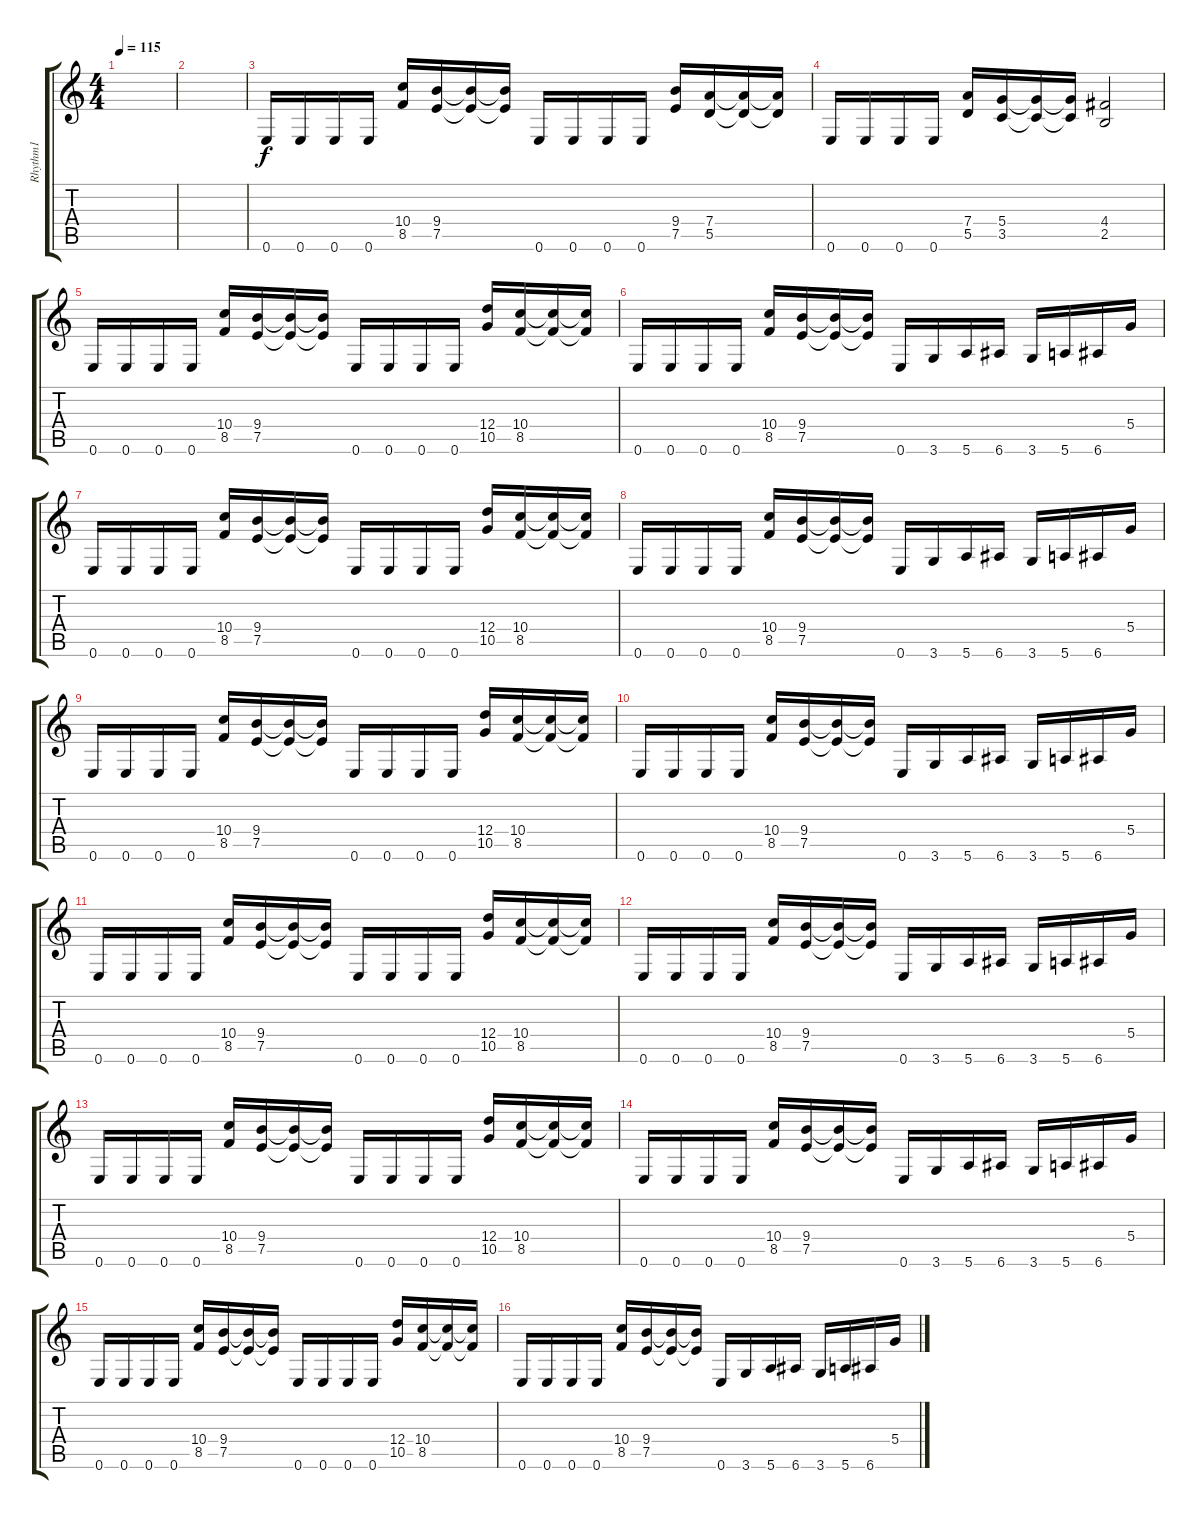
\track ("Rhythm1" "Rhythm1") {instrument overdrivenguitar}
\staff {score tabs}
\tuning (E4 B3 G3 D3 A2 E2) {hide}
\ts (4 4)
\tempo 115
\clef g2
\ks c
|
|
0.6.16 0.6.16 0.6.16 0.6.16 (10.4 8.5).16 (9.4 7.5).16 (9.4{t} 7.5{t}).16 (9.4{t} 7.5{t}).16 0.6.16 0.6.16 0.6.16 0.6.16 (9.4 7.5).16 (7.4 5.5).16 (7.4{t} 5.5{t}).16 (7.4{t} 5.5{t}).16 |
0.6.16 0.6.16 0.6.16 0.6.16 (7.4 5.5).16 (5.4 3.5).16 (5.4{t} 3.5{t}).16 (5.4{t} 3.5{t}).16 (4.4 2.5).2 |
0.6.16 0.6.16 0.6.16 0.6.16 (10.4 8.5).16 (9.4 7.5).16 (9.4{t} 7.5{t}).16 (9.4{t} 7.5{t}).16 0.6.16 0.6.16 0.6.16 0.6.16 (12.4 10.5).16 (10.4 8.5).16 (10.4{t} 8.5{t}).16 (10.4{t} 8.5{t}).16 |
0.6.16 0.6.16 0.6.16 0.6.16 (10.4 8.5).16 (9.4 7.5).16 (9.4{t} 7.5{t}).16 (9.4{t} 7.5{t}).16 0.6.16 3.6.16 5.6.16 6.6.16 3.6.16 5.6.16 6.6.16 5.4.16 |
0.6.16 0.6.16 0.6.16 0.6.16 (10.4 8.5).16 (9.4 7.5).16 (9.4{t} 7.5{t}).16 (9.4{t} 7.5{t}).16 0.6.16 0.6.16 0.6.16 0.6.16 (12.4 10.5).16 (10.4 8.5).16 (10.4{t} 8.5{t}).16 (10.4{t} 8.5{t}).16 |
0.6.16 0.6.16 0.6.16 0.6.16 (10.4 8.5).16 (9.4 7.5).16 (9.4{t} 7.5{t}).16 (9.4{t} 7.5{t}).16 0.6.16 3.6.16 5.6.16 6.6.16 3.6.16 5.6.16 6.6.16 5.4.16 |
0.6.16 0.6.16 0.6.16 0.6.16 (10.4 8.5).16 (9.4 7.5).16 (9.4{t} 7.5{t}).16 (9.4{t} 7.5{t}).16 0.6.16 0.6.16 0.6.16 0.6.16 (12.4 10.5).16 (10.4 8.5).16 (10.4{t} 8.5{t}).16 (10.4{t} 8.5{t}).16 |
0.6.16 0.6.16 0.6.16 0.6.16 (10.4 8.5).16 (9.4 7.5).16 (9.4{t} 7.5{t}).16 (9.4{t} 7.5{t}).16 0.6.16 3.6.16 5.6.16 6.6.16 3.6.16 5.6.16 6.6.16 5.4.16 |
0.6.16 0.6.16 0.6.16 0.6.16 (10.4 8.5).16 (9.4 7.5).16 (9.4{t} 7.5{t}).16 (9.4{t} 7.5{t}).16 0.6.16 0.6.16 0.6.16 0.6.16 (12.4 10.5).16 (10.4 8.5).16 (10.4{t} 8.5{t}).16 (10.4{t} 8.5{t}).16 |
0.6.16 0.6.16 0.6.16 0.6.16 (10.4 8.5).16 (9.4 7.5).16 (9.4{t} 7.5{t}).16 (9.4{t} 7.5{t}).16 0.6.16 3.6.16 5.6.16 6.6.16 3.6.16 5.6.16 6.6.16 5.4.16 |
0.6.16 0.6.16 0.6.16 0.6.16 (10.4 8.5).16 (9.4 7.5).16 (9.4{t} 7.5{t}).16 (9.4{t} 7.5{t}).16 0.6.16 0.6.16 0.6.16 0.6.16 (12.4 10.5).16 (10.4 8.5).16 (10.4{t} 8.5{t}).16 (10.4{t} 8.5{t}).16 |
0.6.16 0.6.16 0.6.16 0.6.16 (10.4 8.5).16 (9.4 7.5).16 (9.4{t} 7.5{t}).16 (9.4{t} 7.5{t}).16 0.6.16 3.6.16 5.6.16 6.6.16 3.6.16 5.6.16 6.6.16 5.4.16 |
0.6.16 0.6.16 0.6.16 0.6.16 (10.4 8.5).16 (9.4 7.5).16 (9.4{t} 7.5{t}).16 (9.4{t} 7.5{t}).16 0.6.16 0.6.16 0.6.16 0.6.16 (12.4 10.5).16 (10.4 8.5).16 (10.4{t} 8.5{t}).16 (10.4{t} 8.5{t}).16 |
0.6.16 0.6.16 0.6.16 0.6.16 (10.4 8.5).16 (9.4 7.5).16 (9.4{t} 7.5{t}).16 (9.4{t} 7.5{t}).16 0.6.16 3.6.16 5.6.16 6.6.16 3.6.16 5.6.16 6.6.16 5.4.16
